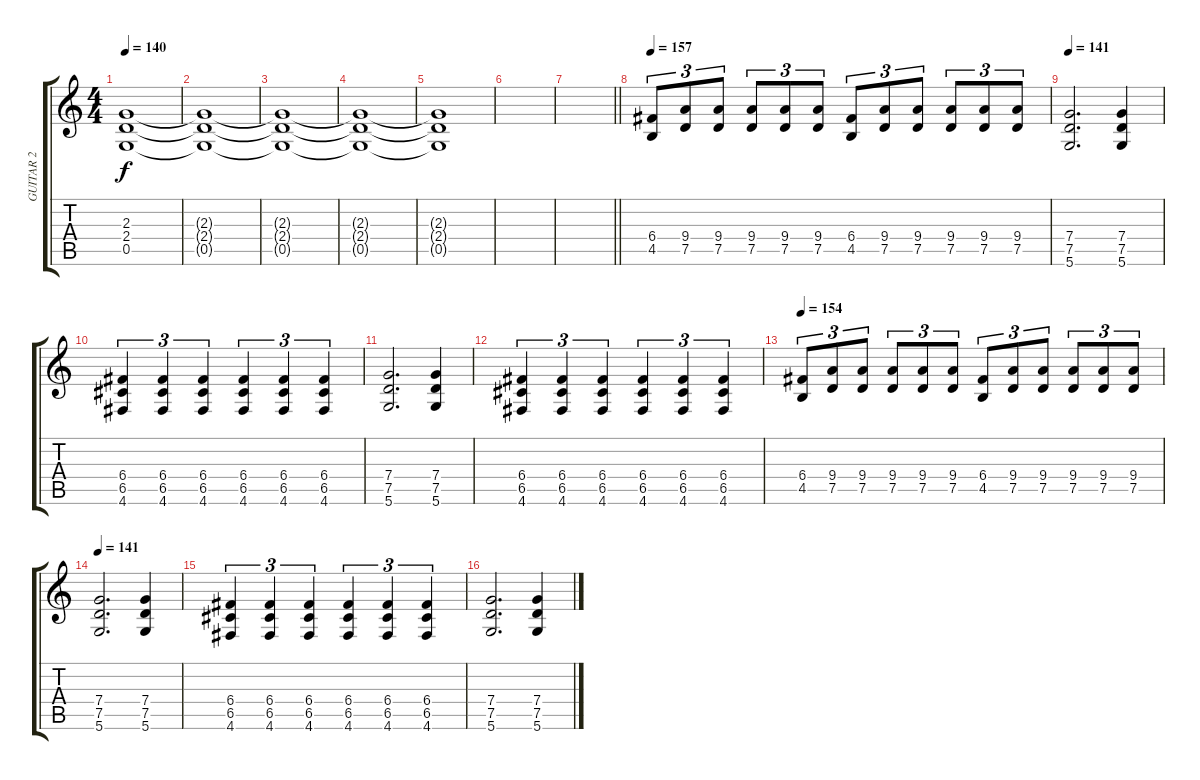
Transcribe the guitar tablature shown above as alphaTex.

\track ("GUITAR 2" "GUITAR 2") {instrument overdrivenguitar}
\staff {score tabs}
\tuning (D4 A3 F3 C3 G2 D2) {hide}
\ts (4 4)
\tempo 140
\clef g2
\ks c
(2.3{t} 2.4{t} 0.5{t}).1{dy f} |
(2.3{t} 2.4{t} 0.5{t}).1 |
(2.3{t} 2.4{t} 0.5{t}).1 |
(2.3{t} 2.4{t} 0.5{t}).1 |
(2.3{t} 2.4{t} 0.5{t}).1 |
|
\barLineRight lightlight
|
\tempo 157
(6.4 4.5).8{tu (3 2)} (9.4 7.5).8{tu (3 2)} (9.4 7.5).8{tu (3 2)} (9.4 7.5).8{tu (3 2)} (9.4 7.5).8{tu (3 2)} (9.4 7.5).8{tu (3 2)} (6.4 4.5).8{tu (3 2)} (9.4 7.5).8{tu (3 2)} (9.4 7.5).8{tu (3 2)} (9.4 7.5).8{tu (3 2)} (9.4 7.5).8{tu (3 2)} (9.4 7.5).8{tu (3 2)} |
\tempo 141
(7.4 7.5 5.6).2{d} (7.4 7.5 5.6).4 |
(6.4 6.5 4.6).4{tu (3 2)} (6.4 6.5 4.6).4{tu (3 2)} (6.4 6.5 4.6).4{tu (3 2)} (6.4 6.5 4.6).4{tu (3 2)} (6.4 6.5 4.6).4{tu (3 2)} (6.4 6.5 4.6).4{tu (3 2)} |
(7.4 7.5 5.6).2{d} (7.4 7.5 5.6).4 |
(6.4 6.5 4.6).4{tu (3 2)} (6.4 6.5 4.6).4{tu (3 2)} (6.4 6.5 4.6).4{tu (3 2)} (6.4 6.5 4.6).4{tu (3 2)} (6.4 6.5 4.6).4{tu (3 2)} (6.4 6.5 4.6).4{tu (3 2)} |
\tempo 154
(6.4 4.5).8{tu (3 2)} (9.4 7.5).8{tu (3 2)} (9.4 7.5).8{tu (3 2)} (9.4 7.5).8{tu (3 2)} (9.4 7.5).8{tu (3 2)} (9.4 7.5).8{tu (3 2)} (6.4 4.5).8{tu (3 2)} (9.4 7.5).8{tu (3 2)} (9.4 7.5).8{tu (3 2)} (9.4 7.5).8{tu (3 2)} (9.4 7.5).8{tu (3 2)} (9.4 7.5).8{tu (3 2)} |
\tempo 141
(7.4 7.5 5.6).2{d} (7.4 7.5 5.6).4 |
(6.4 6.5 4.6).4{tu (3 2)} (6.4 6.5 4.6).4{tu (3 2)} (6.4 6.5 4.6).4{tu (3 2)} (6.4 6.5 4.6).4{tu (3 2)} (6.4 6.5 4.6).4{tu (3 2)} (6.4 6.5 4.6).4{tu (3 2)} |
(7.4 7.5 5.6).2{d} (7.4 7.5 5.6).4
